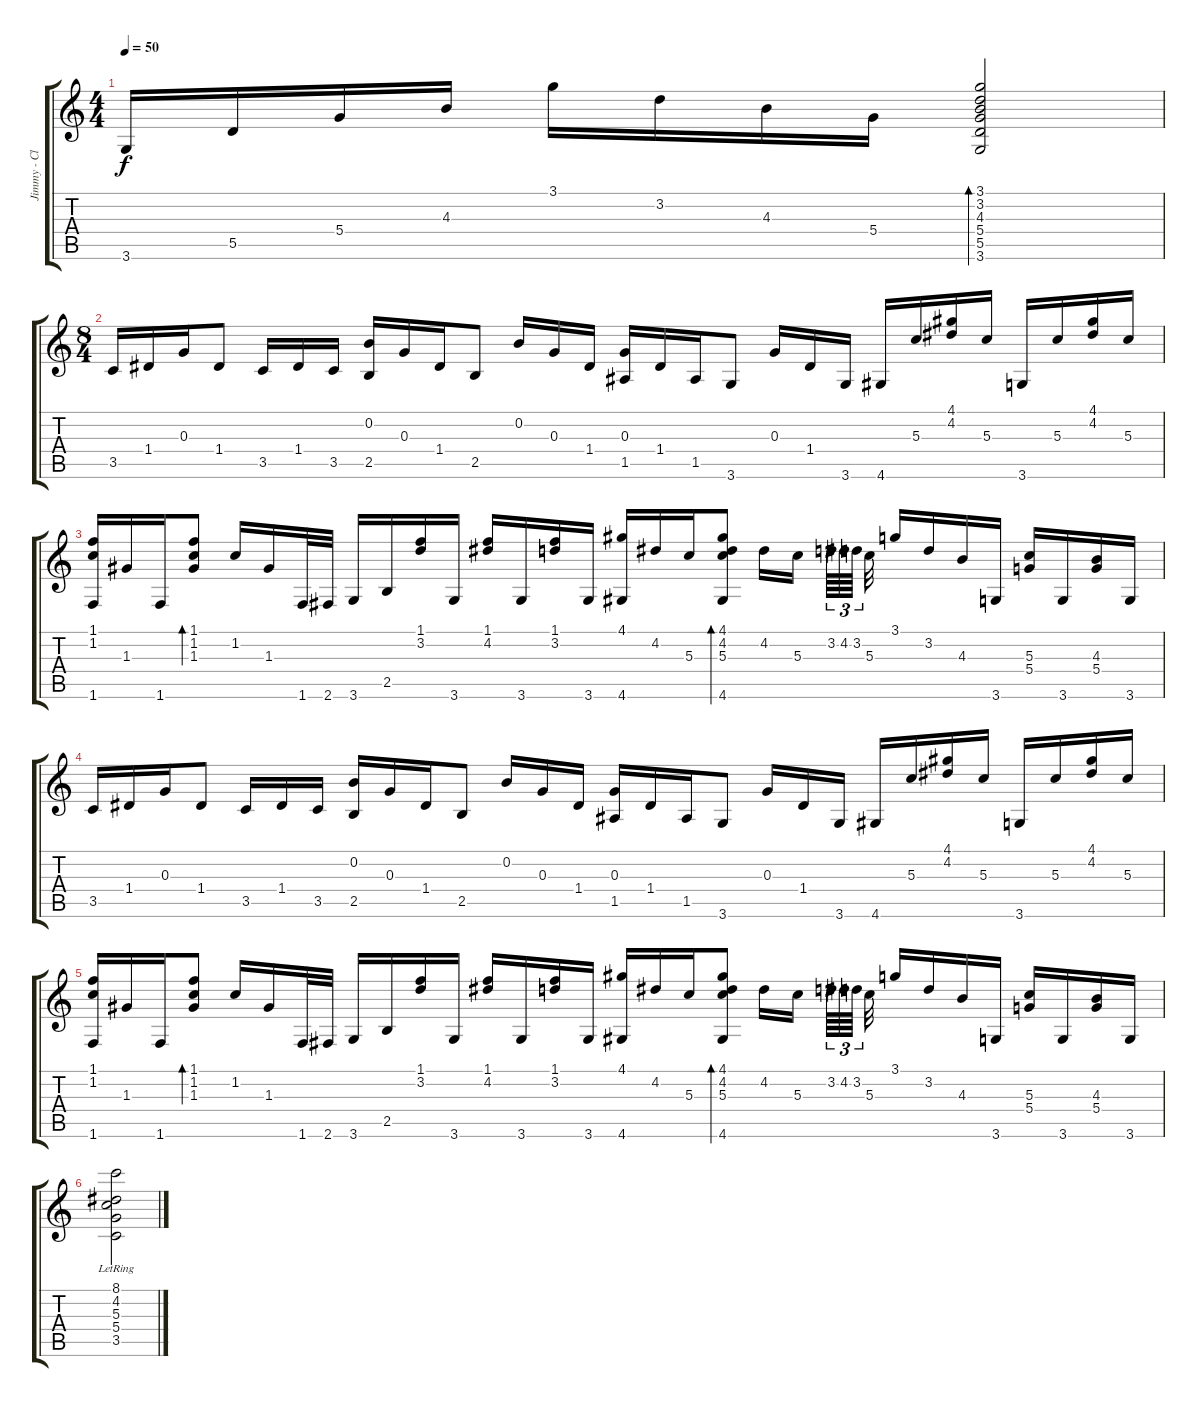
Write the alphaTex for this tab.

\track ("Jimmy - Classic" "Jimmy - Cl") {instrument acousticguitarnylon}
\staff {score tabs}
\tuning (E4 B3 G3 D3 A2 E2) {hide}
\ts (4 4)
\tempo 50
\clef g2
\ks c
3.6.16{dy f} 5.5.16 5.4.16 4.3.16 3.1.16 3.2.16 4.3.16 5.4.16 (3.1 3.2 4.3 5.4 5.5 3.6).2{bd 60} |
\ts (8 4)
3.5.16 1.4.16 0.3.16 1.4.8 3.5.16 1.4.16 3.5.16 (0.2 2.5).16 0.3.16 1.4.16 2.5.8 0.2.16 0.3.16 1.4.16 (0.3 1.5).16 1.4.16 1.5.16 3.6.8 0.3.16 1.4.16 3.6.16 4.6.16 5.3.16 (4.1 4.2).16 5.3.16 3.6.16 5.3.16 (4.1 4.2).16 5.3.16 |
(1.1 1.2 1.6).16 1.3.16 1.6.16 (1.1 1.2 1.3).8{bd 60} 1.2.16 1.3.16 1.6.32 2.6.32 3.6.16 2.5.16 (1.1 3.2).16 3.6.16 (1.1 4.2).16 3.6.16 (1.1 3.2).16 3.6.16 (4.1 4.6).16 4.2.16 5.3.16 (4.1 4.2 5.3 4.6).8{bd 30} 4.2.16 5.3.16 3.2.64{tu (3 2)} 4.2.64{tu (3 2)} 3.2.64{tu (3 2)} 5.3.32 3.1.16 3.2.16 4.3.16 3.6.16 (5.3 5.4).16 3.6.16 (4.3 5.4).16 3.6.16 |
3.5.16 1.4.16 0.3.16 1.4.8 3.5.16 1.4.16 3.5.16 (0.2 2.5).16 0.3.16 1.4.16 2.5.8 0.2.16 0.3.16 1.4.16 (0.3 1.5).16 1.4.16 1.5.16 3.6.8 0.3.16 1.4.16 3.6.16 4.6.16 5.3.16 (4.1 4.2).16 5.3.16 3.6.16 5.3.16 (4.1 4.2).16 5.3.16 |
(1.1 1.2 1.6).16 1.3.16 1.6.16 (1.1 1.2 1.3).8{bd 60} 1.2.16 1.3.16 1.6.32 2.6.32 3.6.16 2.5.16 (1.1 3.2).16 3.6.16 (1.1 4.2).16 3.6.16 (1.1 3.2).16 3.6.16 (4.1 4.6).16 4.2.16 5.3.16 (4.1 4.2 5.3 4.6).8{bd 30} 4.2.16 5.3.16 3.2.64{tu (3 2)} 4.2.64{tu (3 2)} 3.2.64{tu (3 2)} 5.3.32 3.1.16 3.2.16 4.3.16 3.6.16 (5.3 5.4).16 3.6.16 (4.3 5.4).16 3.6.16 |
(8.1{lr} 4.2 5.3 5.4 3.5).2
